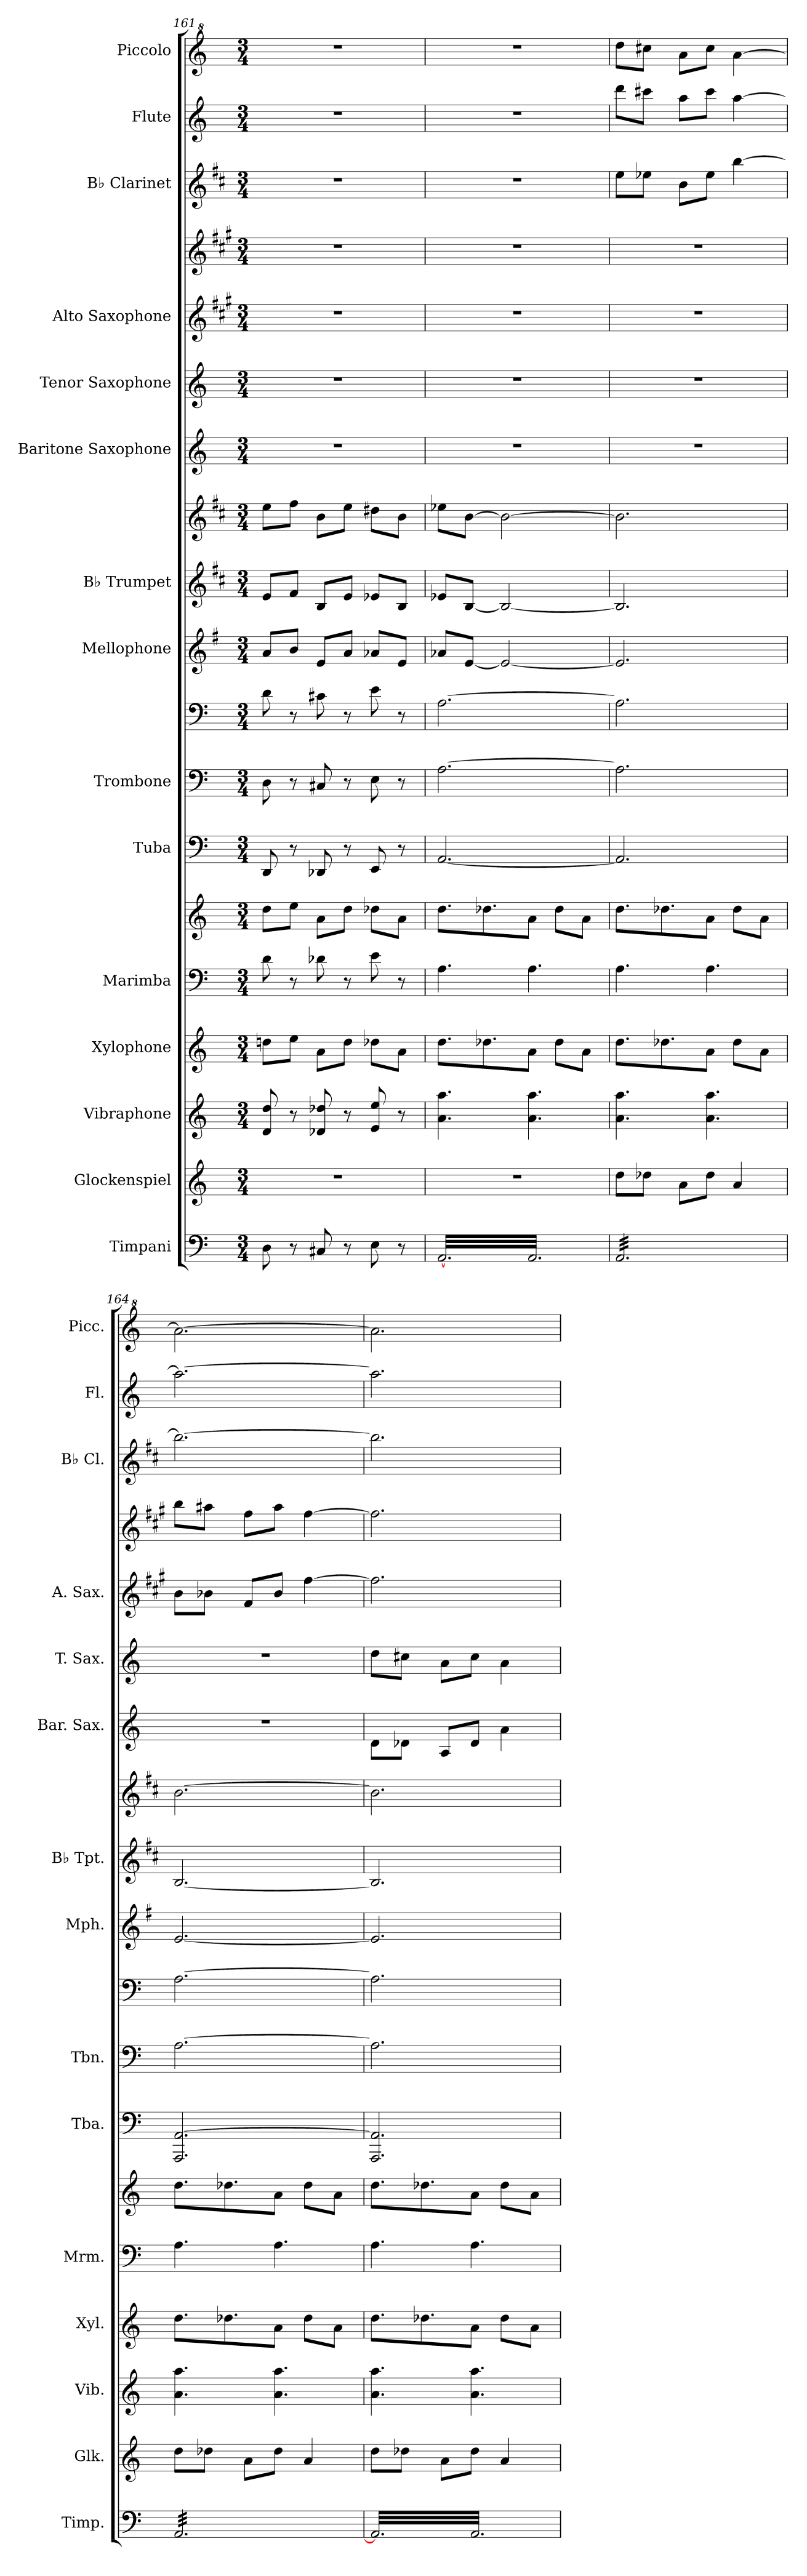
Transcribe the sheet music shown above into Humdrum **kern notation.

**kern	**kern	**kern	**kern	**kern	**kern	**kern	**kern	**kern	**kern	**kern	**kern	**kern	**kern	**kern	**kern	**kern	**kern	**kern
*part15	*part14	*part13	*part12	*part11	*part11	*part10	*part9	*part9	*part8	*part7	*part7	*part6	*part5	*part4	*part4	*part3	*part2	*part1
*staff19	*staff18	*staff17	*staff16	*staff15	*staff14	*staff13	*staff12	*staff11	*staff10	*staff9	*staff8	*staff7	*staff6	*staff5	*staff4	*staff3	*staff2	*staff1
*I"Timpani	*I"Glockenspiel	*I"Vibraphone	*I"Xylophone	*I"Marimba	*	*I"Tuba	*I"Trombone	*	*I"Mellophone	*I"B♭ Trumpet	*	*I"Baritone Saxophone	*I"Tenor Saxophone	*I"Alto Saxophone	*	*I"B♭ Clarinet	*I"Flute	*I"Piccolo
*I'Timp.	*I'Glk.	*I'Vib.	*I'Xyl.	*I'Mrm.	*	*I'Tba.	*I'Tbn.	*	*I'Mph.	*I'B♭ Tpt.	*	*I'Bar. Sax.	*I'T. Sax.	*I'A. Sax.	*	*I'B♭ Cl.	*I'Fl.	*I'Picc.
!!LO:PB:g=z
*clefF4	*clefG2	*clefG2	*clefG2	*clefF4	*clefG2	*clefF4	*clefF4	*clefF4	*clefG2	*clefG2	*clefG2	*clefG2	*clefG2	*clefG2	*clefG2	*clefG2	*clefG2	*clefG^2
*	*ITrd-14c-24	*	*ITrd-7c-12	*	*	*	*	*	*ITrd4c7	*ITrd1c2	*ITrd1c2	*ITrd12c21	*ITrd8c14	*ITrd5c9	*ITrd5c9	*ITrd1c2	*	*ITrd-7c-12
*k[]	*k[]	*k[]	*k[]	*k[]	*k[]	*k[]	*k[]	*k[]	*k[]	*k[]	*k[]	*k[]	*k[]	*k[]	*k[]	*k[]	*k[]	*k[]
*M3/4	*M3/4	*M3/4	*M3/4	*M3/4	*M3/4	*M3/4	*M3/4	*M3/4	*M3/4	*M3/4	*M3/4	*M3/4	*M3/4	*M3/4	*M3/4	*M3/4	*M3/4	*M3/4
=161	=161	=161	=161	=161	=161	=161	=161	=161	=161	=161	=161	=161	=161	=161	=161	=161	=161	=161
8D\	2.r	8d/ 8dd/	8dddn\L	8d\	8dd\L	8DD/	8D\	8d\	8d/L	8d/L	8dd\L	2.r	2.r	2.r	2.r	2.r	2.r	2.r
8r	.	8r	8eee\J	8r	8ee\J	8r	8r	8r	8e/J	8e/J	8ee\J	.	.	.	.	.	.	.
8C#X/	.	8d-X/ 8dd-X/	8aa\L	8d-X\	8a\L	8DD-X/	8C#X/	8c#X\	8A/L	8A/L	8a\L	.	.	.	.	.	.	.
8r	.	8r	8ddd\J	8r	8dd\J	8r	8r	8r	8d/J	8d/J	8dd\J	.	.	.	.	.	.	.
8E\	.	8e/ 8ee/	8ddd-X\L	8e\	8dd-X\L	8EE/	8E\	8e\	8d-X/L	8d-X/L	8cc#X\L	.	.	.	.	.	.	.
8r	.	8r	8aa\J	8r	8a\J	8r	8r	8r	8A/J	8A/J	8a\J	.	.	.	.	.	.	.
=162	=162	=162	=162	=162	=162	=162	=162	=162	=162	=162	=162	=162	=162	=162	=162	=162	=162	=162
*tremolo	*	*	*	*	*	*	*	*	*	*	*	*	*	*	*	*	*	*
[32AA/LLL	2.r	4.a\ 4.aa\	8.ddd\L	4.A\	8.dd\L	[2.AA/	[2.A\	[2.A\	8d-X/L	8d-X/L	8dd-X\L	2.r	2.r	2.r	2.r	2.r	2.r	2.r
32AA/	.	.	.	.	.	.	.	.	.	.	.	.	.	.	.	.	.	.
32AA/	.	.	.	.	.	.	.	.	.	.	.	.	.	.	.	.	.	.
32AA/	.	.	.	.	.	.	.	.	.	.	.	.	.	.	.	.	.	.
32AA/	.	.	.	.	.	.	.	.	[8A/J	[8A/J	[8a\J	.	.	.	.	.	.	.
32AA/	.	.	.	.	.	.	.	.	.	.	.	.	.	.	.	.	.	.
32AA/	.	.	8.ddd-X\	.	8.dd-X\	.	.	.	.	.	.	.	.	.	.	.	.	.
32AA/	.	.	.	.	.	.	.	.	.	.	.	.	.	.	.	.	.	.
32AA/	.	.	.	.	.	.	.	.	2A/_	2A/_	2a\_	.	.	.	.	.	.	.
32AA/	.	.	.	.	.	.	.	.	.	.	.	.	.	.	.	.	.	.
32AA/	.	.	.	.	.	.	.	.	.	.	.	.	.	.	.	.	.	.
32AA/	.	.	.	.	.	.	.	.	.	.	.	.	.	.	.	.	.	.
32AA/	.	4.a\ 4.aa\	8aa\J	4.A\	8a\J	.	.	.	.	.	.	.	.	.	.	.	.	.
32AA/	.	.	.	.	.	.	.	.	.	.	.	.	.	.	.	.	.	.
32AA/	.	.	.	.	.	.	.	.	.	.	.	.	.	.	.	.	.	.
32AA/	.	.	.	.	.	.	.	.	.	.	.	.	.	.	.	.	.	.
32AA/	.	.	8ddd-\L	.	8dd-\L	.	.	.	.	.	.	.	.	.	.	.	.	.
32AA/	.	.	.	.	.	.	.	.	.	.	.	.	.	.	.	.	.	.
32AA/	.	.	.	.	.	.	.	.	.	.	.	.	.	.	.	.	.	.
32AA/	.	.	.	.	.	.	.	.	.	.	.	.	.	.	.	.	.	.
32AA/	.	.	8aa\J	.	8a\J	.	.	.	.	.	.	.	.	.	.	.	.	.
32AA/	.	.	.	.	.	.	.	.	.	.	.	.	.	.	.	.	.	.
32AA/	.	.	.	.	.	.	.	.	.	.	.	.	.	.	.	.	.	.
32AA/JJJ	.	.	.	.	.	.	.	.	.	.	.	.	.	.	.	.	.	.
=163	=163	=163	=163	=163	=163	=163	=163	=163	=163	=163	=163	=163	=163	=163	=163	=163	=163	=163
32AA/LLL	8dddd\L	4.a\ 4.aa\	8.ddd\L	4.A\	8.dd\L	2.AA/]	2.A\]	2.A\]	2.A/]	2.A/]	2.a\]	2.r	2.r	2.r	2.r	8dd\L	8ddd\L	8dddd\L
32AA/	.	.	.	.	.	.	.	.	.	.	.	.	.	.	.	.	.	.
32AA/	.	.	.	.	.	.	.	.	.	.	.	.	.	.	.	.	.	.
32AA/	.	.	.	.	.	.	.	.	.	.	.	.	.	.	.	.	.	.
32AA/	8dddd-X\J	.	.	.	.	.	.	.	.	.	.	.	.	.	.	8dd-X\J	8ccc#X\J	8cccc#X\J
32AA/	.	.	.	.	.	.	.	.	.	.	.	.	.	.	.	.	.	.
32AA/	.	.	8.ddd-X\	.	8.dd-X\	.	.	.	.	.	.	.	.	.	.	.	.	.
32AA/	.	.	.	.	.	.	.	.	.	.	.	.	.	.	.	.	.	.
32AA/	8aaa\L	.	.	.	.	.	.	.	.	.	.	.	.	.	.	8a\L	8aa\L	8aaa\L
32AA/	.	.	.	.	.	.	.	.	.	.	.	.	.	.	.	.	.	.
32AA/	.	.	.	.	.	.	.	.	.	.	.	.	.	.	.	.	.	.
32AA/	.	.	.	.	.	.	.	.	.	.	.	.	.	.	.	.	.	.
32AA/	8dddd-\J	4.a\ 4.aa\	8aa\J	4.A\	8a\J	.	.	.	.	.	.	.	.	.	.	8dd-\J	8ccc#\J	8cccc#\J
32AA/	.	.	.	.	.	.	.	.	.	.	.	.	.	.	.	.	.	.
32AA/	.	.	.	.	.	.	.	.	.	.	.	.	.	.	.	.	.	.
32AA/	.	.	.	.	.	.	.	.	.	.	.	.	.	.	.	.	.	.
32AA/	4aaa/	.	8ddd-\L	.	8dd-\L	.	.	.	.	.	.	.	.	.	.	[4aa\	[4aa\	[4aaa\
32AA/	.	.	.	.	.	.	.	.	.	.	.	.	.	.	.	.	.	.
32AA/	.	.	.	.	.	.	.	.	.	.	.	.	.	.	.	.	.	.
32AA/	.	.	.	.	.	.	.	.	.	.	.	.	.	.	.	.	.	.
32AA/	.	.	8aa\J	.	8a\J	.	.	.	.	.	.	.	.	.	.	.	.	.
32AA/	.	.	.	.	.	.	.	.	.	.	.	.	.	.	.	.	.	.
32AA/	.	.	.	.	.	.	.	.	.	.	.	.	.	.	.	.	.	.
32AA/JJJ	.	.	.	.	.	.	.	.	.	.	.	.	.	.	.	.	.	.
=164	=164	=164	=164	=164	=164	=164	=164	=164	=164	=164	=164	=164	=164	=164	=164	=164	=164	=164
32AA/LLL	8dddd\L	4.a\ 4.aa\	8.ddd\L	4.A\	8.dd\L	2.AAA/ [2.AA/	[2.A\	[2.A\	[2.A/	[2.A/	[2.a\	2.r	2.r	8d\L	8dd\L	2.aa\_	2.aa\_	2.aaa\_
32AA/	.	.	.	.	.	.	.	.	.	.	.	.	.	.	.	.	.	.
32AA/	.	.	.	.	.	.	.	.	.	.	.	.	.	.	.	.	.	.
32AA/	.	.	.	.	.	.	.	.	.	.	.	.	.	.	.	.	.	.
32AA/	8dddd-X\J	.	.	.	.	.	.	.	.	.	.	.	.	8d-X\J	8cc#X\J	.	.	.
32AA/	.	.	.	.	.	.	.	.	.	.	.	.	.	.	.	.	.	.
32AA/	.	.	8.ddd-X\	.	8.dd-X\	.	.	.	.	.	.	.	.	.	.	.	.	.
32AA/	.	.	.	.	.	.	.	.	.	.	.	.	.	.	.	.	.	.
32AA/	8aaa\L	.	.	.	.	.	.	.	.	.	.	.	.	8A/L	8a\L	.	.	.
32AA/	.	.	.	.	.	.	.	.	.	.	.	.	.	.	.	.	.	.
32AA/	.	.	.	.	.	.	.	.	.	.	.	.	.	.	.	.	.	.
32AA/	.	.	.	.	.	.	.	.	.	.	.	.	.	.	.	.	.	.
32AA/	8dddd-\J	4.a\ 4.aa\	8aa\J	4.A\	8a\J	.	.	.	.	.	.	.	.	8d-/J	8cc#\J	.	.	.
32AA/	.	.	.	.	.	.	.	.	.	.	.	.	.	.	.	.	.	.
32AA/	.	.	.	.	.	.	.	.	.	.	.	.	.	.	.	.	.	.
32AA/	.	.	.	.	.	.	.	.	.	.	.	.	.	.	.	.	.	.
32AA/	4aaa/	.	8ddd-\L	.	8dd-\L	.	.	.	.	.	.	.	.	[4a\	[4a\	.	.	.
32AA/	.	.	.	.	.	.	.	.	.	.	.	.	.	.	.	.	.	.
32AA/	.	.	.	.	.	.	.	.	.	.	.	.	.	.	.	.	.	.
32AA/	.	.	.	.	.	.	.	.	.	.	.	.	.	.	.	.	.	.
32AA/	.	.	8aa\J	.	8a\J	.	.	.	.	.	.	.	.	.	.	.	.	.
32AA/	.	.	.	.	.	.	.	.	.	.	.	.	.	.	.	.	.	.
32AA/	.	.	.	.	.	.	.	.	.	.	.	.	.	.	.	.	.	.
32AA/JJJ	.	.	.	.	.	.	.	.	.	.	.	.	.	.	.	.	.	.
!!LO:PB:g=z
=165	=165	=165	=165	=165	=165	=165	=165	=165	=165	=165	=165	=165	=165	=165	=165	=165	=165	=165
32AA/]LLL	8dddd\L	4.a\ 4.aa\	8.ddd\L	4.A\	8.dd\L	2.AAA/ 2.AA/]	2.A\]	2.A\]	2.A/]	2.A/]	2.a\]	8D\L	8d\L	2.a\]	2.a\]	2.aa\]	2.aa\]	2.aaa\]
32AA/	.	.	.	.	.	.	.	.	.	.	.	.	.	.	.	.	.	.
32AA/	.	.	.	.	.	.	.	.	.	.	.	.	.	.	.	.	.	.
32AA/	.	.	.	.	.	.	.	.	.	.	.	.	.	.	.	.	.	.
32AA/	8dddd-X\J	.	.	.	.	.	.	.	.	.	.	8D-X\J	8c#X\J	.	.	.	.	.
32AA/	.	.	.	.	.	.	.	.	.	.	.	.	.	.	.	.	.	.
32AA/	.	.	8.ddd-X\	.	8.dd-X\	.	.	.	.	.	.	.	.	.	.	.	.	.
32AA/	.	.	.	.	.	.	.	.	.	.	.	.	.	.	.	.	.	.
32AA/	8aaa\L	.	.	.	.	.	.	.	.	.	.	8AA/L	8A\L	.	.	.	.	.
32AA/	.	.	.	.	.	.	.	.	.	.	.	.	.	.	.	.	.	.
32AA/	.	.	.	.	.	.	.	.	.	.	.	.	.	.	.	.	.	.
32AA/	.	.	.	.	.	.	.	.	.	.	.	.	.	.	.	.	.	.
32AA/	8dddd-\J	4.a\ 4.aa\	8aa\J	4.A\	8a\J	.	.	.	.	.	.	8D-/J	8c#\J	.	.	.	.	.
32AA/	.	.	.	.	.	.	.	.	.	.	.	.	.	.	.	.	.	.
32AA/	.	.	.	.	.	.	.	.	.	.	.	.	.	.	.	.	.	.
32AA/	.	.	.	.	.	.	.	.	.	.	.	.	.	.	.	.	.	.
32AA/	4aaa/	.	8ddd-\L	.	8dd-\L	.	.	.	.	.	.	4A\	4A\	.	.	.	.	.
32AA/	.	.	.	.	.	.	.	.	.	.	.	.	.	.	.	.	.	.
32AA/	.	.	.	.	.	.	.	.	.	.	.	.	.	.	.	.	.	.
32AA/	.	.	.	.	.	.	.	.	.	.	.	.	.	.	.	.	.	.
32AA/	.	.	8aa\J	.	8a\J	.	.	.	.	.	.	.	.	.	.	.	.	.
32AA/	.	.	.	.	.	.	.	.	.	.	.	.	.	.	.	.	.	.
32AA/	.	.	.	.	.	.	.	.	.	.	.	.	.	.	.	.	.	.
32AA/JJJ	.	.	.	.	.	.	.	.	.	.	.	.	.	.	.	.	.	.
*Xtremolo	*	*	*	*	*	*	*	*	*	*	*	*	*	*	*	*	*	*
=	=	=	=	=	=	=	=	=	=	=	=	=	=	=	=	=	=	=
*-	*-	*-	*-	*-	*-	*-	*-	*-	*-	*-	*-	*-	*-	*-	*-	*-	*-	*-
